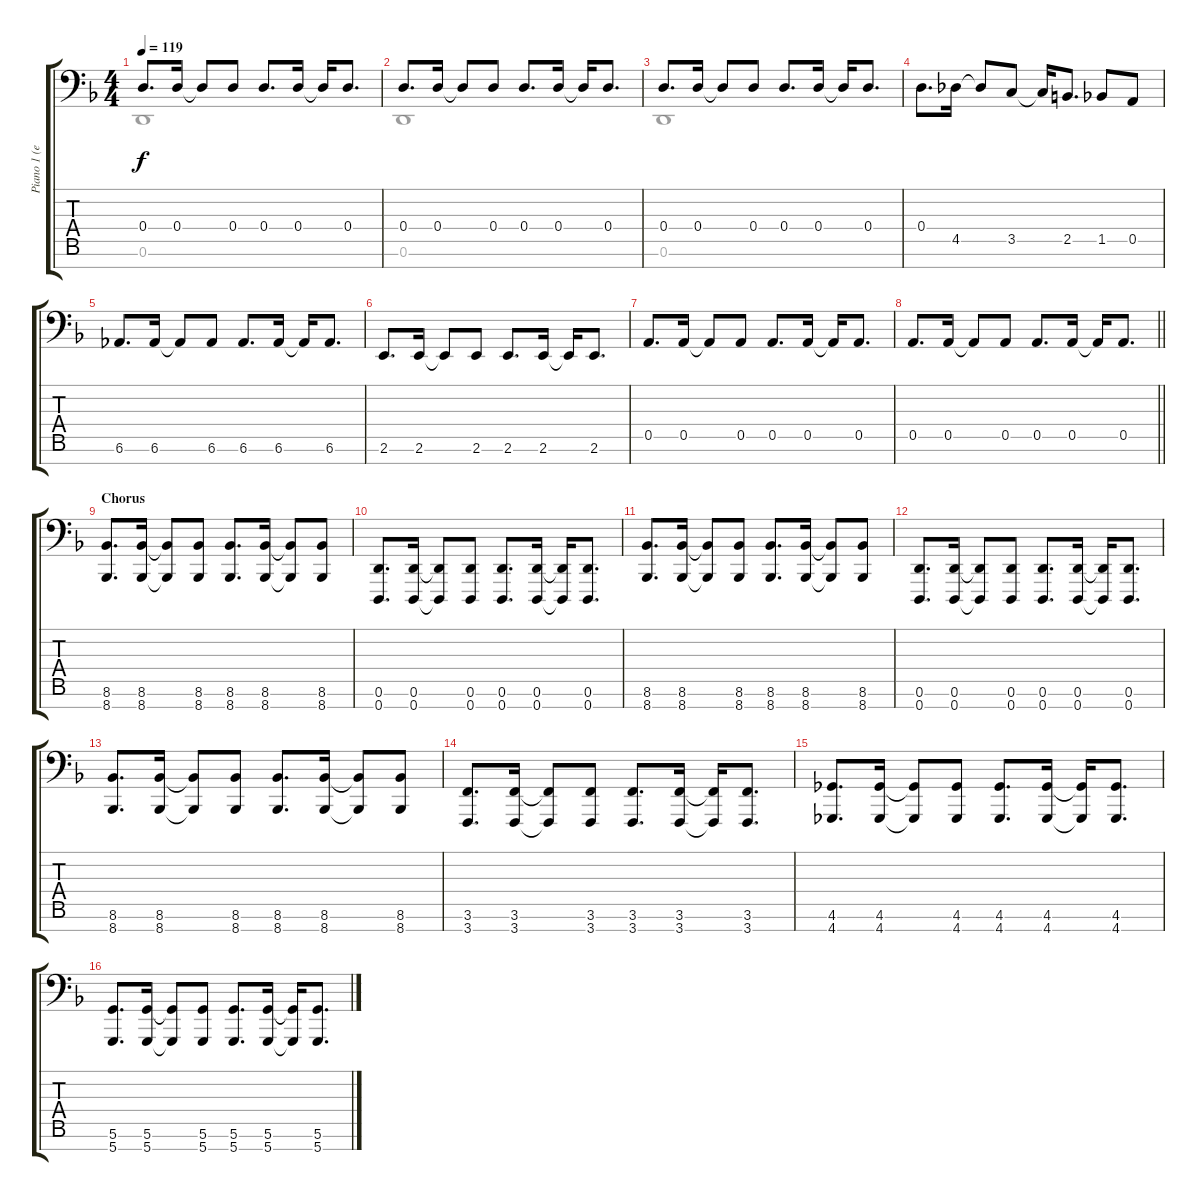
\track ("Piano 1 (elec.) (LH)" "Piano 1 (e") {instrument electricpiano1}
\staff {score tabs}
\tuning (E4 B3 G3 D3 A2 D2 D1) {hide}
\voice
\ts (4 4)
\tempo 119
\clef f4
\ks dminor
0.4.8{d dy f} 0.4.16 0.4{t}.8 0.4.8 0.4.8{d} 0.4.16 0.4{t}.16 0.4.8{d} |
0.4.8{d} 0.4.16 0.4{t}.8 0.4.8 0.4.8{d} 0.4.16 0.4{t}.16 0.4.8{d} |
0.4.8{d} 0.4.16 0.4{t}.8 0.4.8 0.4.8{d} 0.4.16 0.4{t}.16 0.4.8{d} |
0.4.8{d} 4.5.16 4.5{t}.8 3.5.8 3.5{t}.16 2.5.8{d} 1.5.8 0.5.8 |
6.6.8{d} 6.6.16 6.6{t}.8 6.6.8 6.6.8{d} 6.6.16 6.6{t}.16 6.6.8{d} |
2.6.8{d} 2.6.16 2.6{t}.8 2.6.8 2.6.8{d} 2.6.16 2.6{t}.16 2.6.8{d} |
0.5.8{d} 0.5.16 0.5{t}.8 0.5.8 0.5.8{d} 0.5.16 0.5{t}.16 0.5.8{d} |
\barLineRight lightlight
0.5.8{d} 0.5.16 0.5{t}.8 0.5.8 0.5.8{d} 0.5.16 0.5{t}.16 0.5.8{d} |
\section ("" "Chorus")
(8.6 8.7).8{d} (8.6 8.7).16 (8.6{t} 8.7{t}).8 (8.6 8.7).8 (8.6 8.7).8{d} (8.6 8.7).16 (8.6{t} 8.7{t}).8 (8.6 8.7).8 |
(0.6 0.7).8{d} (0.6 0.7).16 (0.6{t} 0.7{t}).8 (0.6 0.7).8 (0.6 0.7).8{d} (0.6 0.7).16 (0.6{t} 0.7{t}).16 (0.6 0.7).8{d} |
(8.6 8.7).8{d} (8.6 8.7).16 (8.6{t} 8.7{t}).8 (8.6 8.7).8 (8.6 8.7).8{d} (8.6 8.7).16 (8.6{t} 8.7{t}).8 (8.6 8.7).8 |
(0.6 0.7).8{d} (0.6 0.7).16 (0.6{t} 0.7{t}).8 (0.6 0.7).8 (0.6 0.7).8{d} (0.6 0.7).16 (0.6{t} 0.7{t}).16 (0.6 0.7).8{d} |
(8.6 8.7).8{d} (8.6 8.7).16 (8.6{t} 8.7{t}).8 (8.6 8.7).8 (8.6 8.7).8{d} (8.6 8.7).16 (8.6{t} 8.7{t}).8 (8.6 8.7).8 |
(3.6 3.7).8{d} (3.6 3.7).16 (3.6{t} 3.7{t}).8 (3.6 3.7).8 (3.6 3.7).8{d} (3.6 3.7).16 (3.6{t} 3.7{t}).16 (3.6 3.7).8{d} |
(4.6 4.7).8{d} (4.6 4.7).16 (4.6{t} 4.7{t}).8 (4.6 4.7).8 (4.6 4.7).8{d} (4.6 4.7).16 (4.6{t} 4.7{t}).16 (4.6 4.7).8{d} |
(5.6 5.7).8{d} (5.6 5.7).16 (5.6{t} 5.7{t}).8 (5.6 5.7).8 (5.6 5.7).8{d} (5.6 5.7).16 (5.6{t} 5.7{t}).16 (5.6 5.7).8{d}
\voice
\clef f4
\ottava regular
\simile none
\ks dminor
0.6.1{dy f} |
0.6.1 |
0.6.1 |
|
|
|
|
\barLineRight lightlight
|
|
|
|
|
|
|
|
